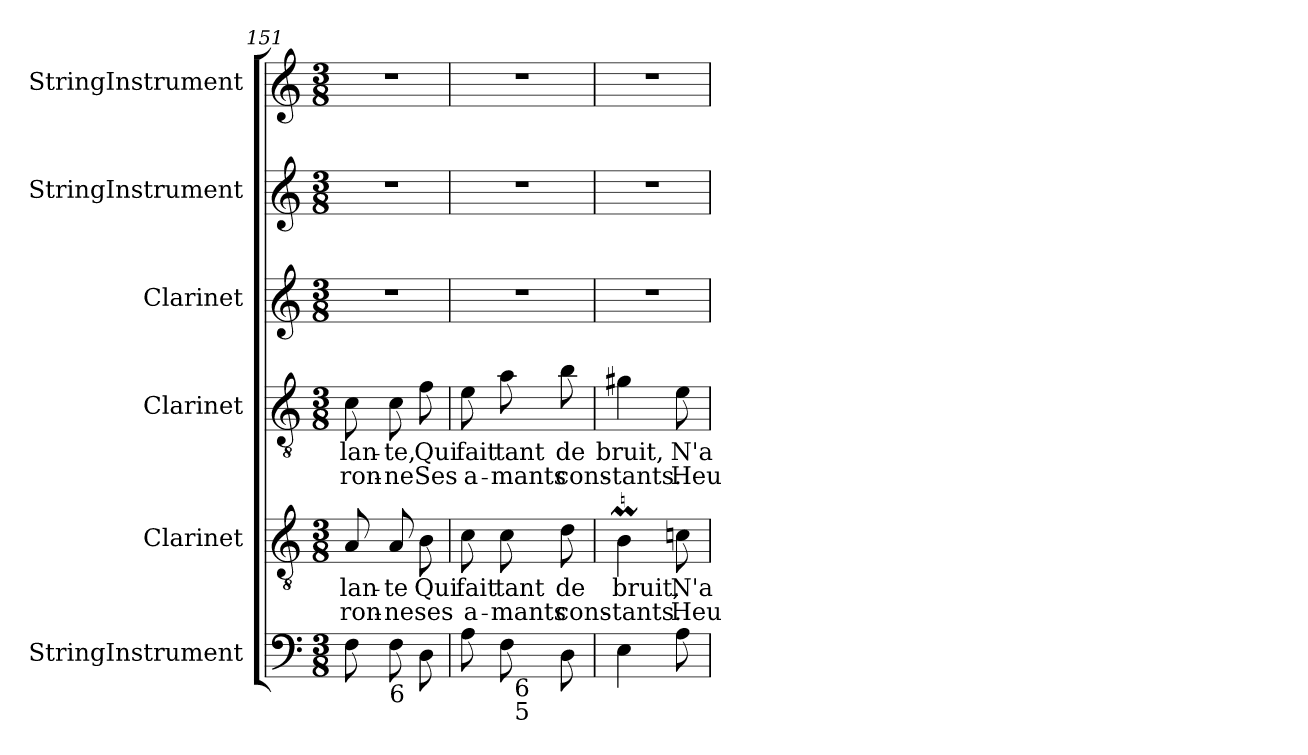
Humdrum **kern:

**kern	**kern	**text	**text	**kern	**text	**text	**kern	**kern	**kern
*part6	*part5	*part5	*part5	*part4	*part4	*part4	*part3	*part2	*part1
*staff6	*staff5	*staff5	*staff5	*staff4	*staff4	*staff4	*staff3	*staff2	*staff1
*I"StringInstrument	*I"Clarinet	*	*	*I"Clarinet	*	*	*I"Clarinet	*I"StringInstrument	*I"StringInstrument
*I'Str	*I'Cl	*	*	*I'Cl	*	*	*I'Cl	*I'Str	*I'Str
!!LO:PB:g=z
*clefF4	*clefGv2	*	*	*clefGv2	*	*	*clefG2	*clefG2	*clefG2
*	*ITrd1c2	*	*	*ITrd1c2	*	*	*ITrd1c2	*	*
*k[]	*k[b-e-]	*	*	*k[b-e-]	*	*	*k[b-e-]	*k[]	*k[]
*C:	*B-:	*	*	*B-:	*	*	*B-:	*C:	*C:
*M3/8	*M3/8	*	*	*M3/8	*	*	*M3/8	*M3/8	*M3/8
=151	=151	=151	=151	=151	=151	=151	=151	=151	=151
8F\	8G/	-lan-	-ron-	8B-\	-lan-	-ron-	4.r	4.r	4.r
!LO:TX:b:t=6	!	!	!	!	!	!	!	!	!
8F\	8G/	-te	-ne	8B-\	-te,	-ne	.	.	.
8D\	8A\	Qui	ses	8e-\	Qui	Ses	.	.	.
=152	=152	=152	=152	=152	=152	=152	=152	=152	=152
*^	*	*	*	*	*	*	*	*	*
8A\	8ryy	8B-\	fait	a-	8d\	fait	a-	4.r	4.r	4.r
8F\	64ryy	8B-\	tant	-mants	8g\	tant	-mants	.	.	.
!	!LO:TX:b:t=6\n5	!	!	!	!	!	!	!	!	!
.	8...ryy	.	.	.	.	.	.	.	.	.
8D\	.	8c\	de	cons-	8a\	de	cons-	.	.	.
=153	=153	=153	=153	=153	=153	=153	=153	=153	=153	=153
!LO:TX:b:t=#	!	!	!	!	!	!	!	!	!	!
*v	*v	*	*	*	*	*	*	*	*	*
4E\	4AM\	bruit,	-tants.	4f#X\	bruit,	-tants.	4.r	4.r	4.r
8A\	8B-\	N'a	Heu-	8d\	N'a	Heu-	.	.	.
=	=	=	=	=	=	=	=	=	=
*-	*-	*-	*-	*-	*-	*-	*-	*-	*-
